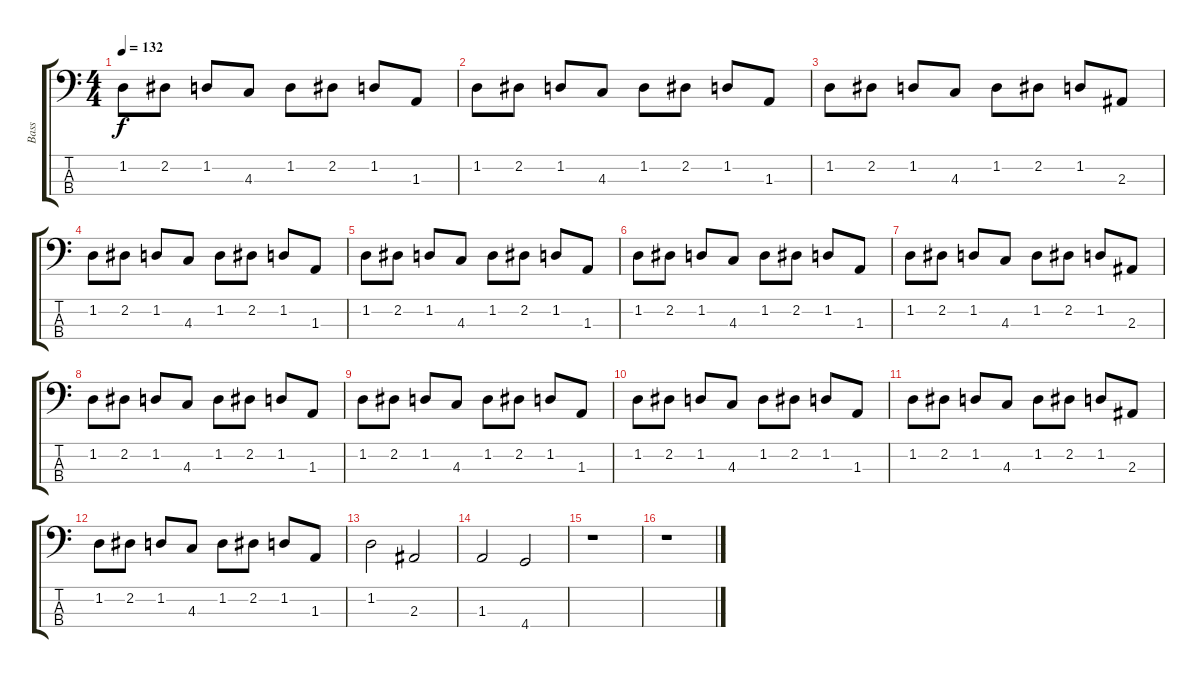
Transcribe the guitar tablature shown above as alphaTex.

\track ("Bass" "Bass") {instrument electricbassfinger}
\staff {score tabs}
\tuning (Gb2 Db2 Ab1 Eb1) {hide}
\ts (4 4)
\tempo 132
\clef f4
\ks c
1.2.8{dy f} 2.2.8 1.2.8 4.3.8 1.2.8 2.2.8 1.2.8 1.3.8 |
1.2.8 2.2.8 1.2.8 4.3.8 1.2.8 2.2.8 1.2.8 1.3.8 |
1.2.8 2.2.8 1.2.8 4.3.8 1.2.8 2.2.8 1.2.8 2.3.8 |
1.2.8 2.2.8 1.2.8 4.3.8 1.2.8 2.2.8 1.2.8 1.3.8 |
1.2.8 2.2.8 1.2.8 4.3.8 1.2.8 2.2.8 1.2.8 1.3.8 |
1.2.8 2.2.8 1.2.8 4.3.8 1.2.8 2.2.8 1.2.8 1.3.8 |
1.2.8 2.2.8 1.2.8 4.3.8 1.2.8 2.2.8 1.2.8 2.3.8 |
1.2.8 2.2.8 1.2.8 4.3.8 1.2.8 2.2.8 1.2.8 1.3.8 |
1.2.8 2.2.8 1.2.8 4.3.8 1.2.8 2.2.8 1.2.8 1.3.8 |
1.2.8 2.2.8 1.2.8 4.3.8 1.2.8 2.2.8 1.2.8 1.3.8 |
1.2.8 2.2.8 1.2.8 4.3.8 1.2.8 2.2.8 1.2.8 2.3.8 |
1.2.8 2.2.8 1.2.8 4.3.8 1.2.8 2.2.8 1.2.8 1.3.8 |
1.2.2 2.3.2 |
1.3.2 4.4.2 |
r.1 |
r.1
